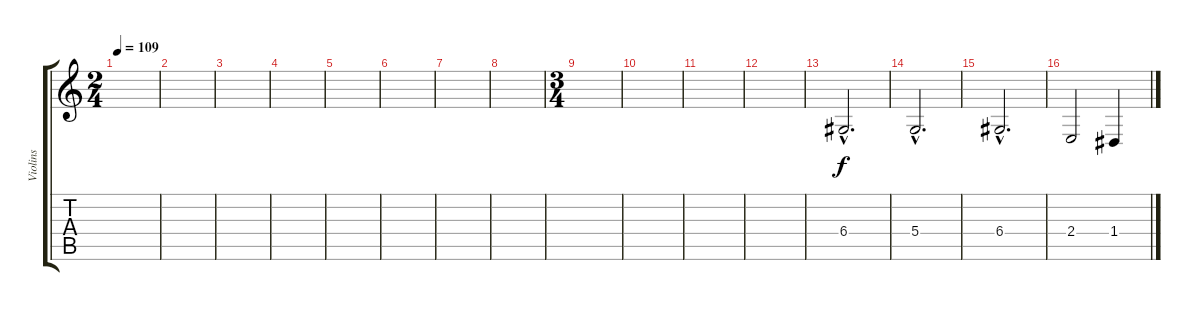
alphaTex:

\track ("Violins" "Violins") {instrument stringensemble2}
\staff {score tabs}
\tuning (E4 B3 G3 D3 A2 E2) {hide}
\ts (2 4)
\tempo 109
\clef g2
\ks c
|
|
|
|
|
|
|
|
\ts (3 4)
|
|
|
|
6.4{hac}.2{d} |
5.4{hac}.2{d} |
6.4{hac}.2{d} |
2.4.2 1.4.4
